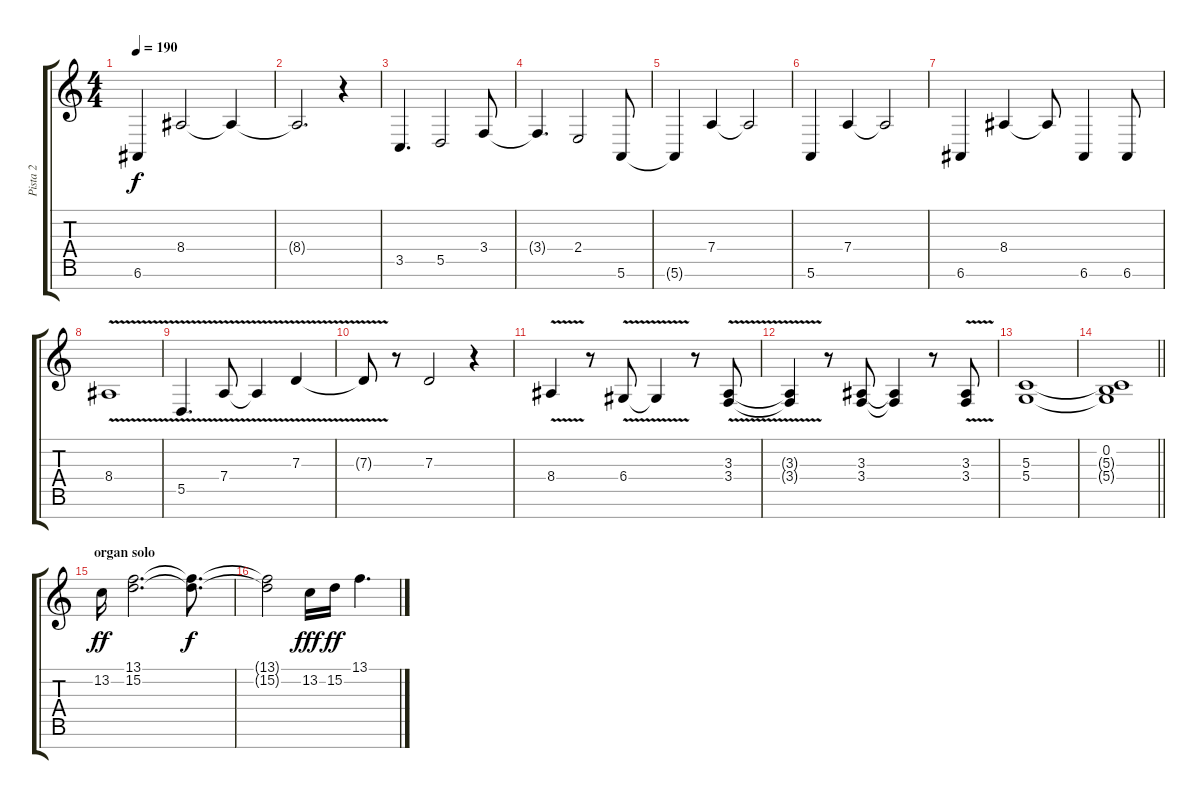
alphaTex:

\track ("Pista 2" "Pista 2") {instrument drawbarorgan}
\staff {score tabs}
\tuning (E4 B3 G3 D3 A2 E2 B1) {hide}
\ts (4 4)
\tempo 190
\clef g2
\ks c
6.6.4{dy f} 8.4.2 8.4{t}.4 |
8.4{t}.2{d} r.4 |
3.5.4{d} 5.5.2 3.4.8 |
3.4{t}.4{d} 2.4.2 5.6.8 |
5.6{t}.4 7.4.4 7.4{t}.2 |
5.6.4 7.4.4 7.4{t}.2 |
6.6.4 8.4.4 8.4{t}.8 6.6.4 6.6.8 |
8.4{v}.1 |
5.5{v}.4{d} 7.4{v}.8 7.4{t}.4 7.3{v}.4 |
7.3{t}.8 r.8 7.3.2 r.4 |
8.4{v}.4 r.8 6.4{v}.8 6.4{t}.4 r.8 (3.3{v} 3.4{v}).8 |
(3.3{t} 3.4{t}).4 r.8 (3.3 3.4).8 (3.3{t} 3.4{t}).4 r.8 (3.3{v} 3.4{v}).8 |
(5.3 5.4).1 |
\barLineRight lightlight
(0.2 5.3{t} 5.4{t}).1 |
\section ("" "organ solo")
13.2.16{dy ff balance 6} (13.1 15.2).2{d} (13.1{t} 15.2{t}).8{d dy f} |
(13.1{t} 15.2{t}).2 13.2.16{dy fff} 15.2.16{dy ff} 13.1.4{d}
